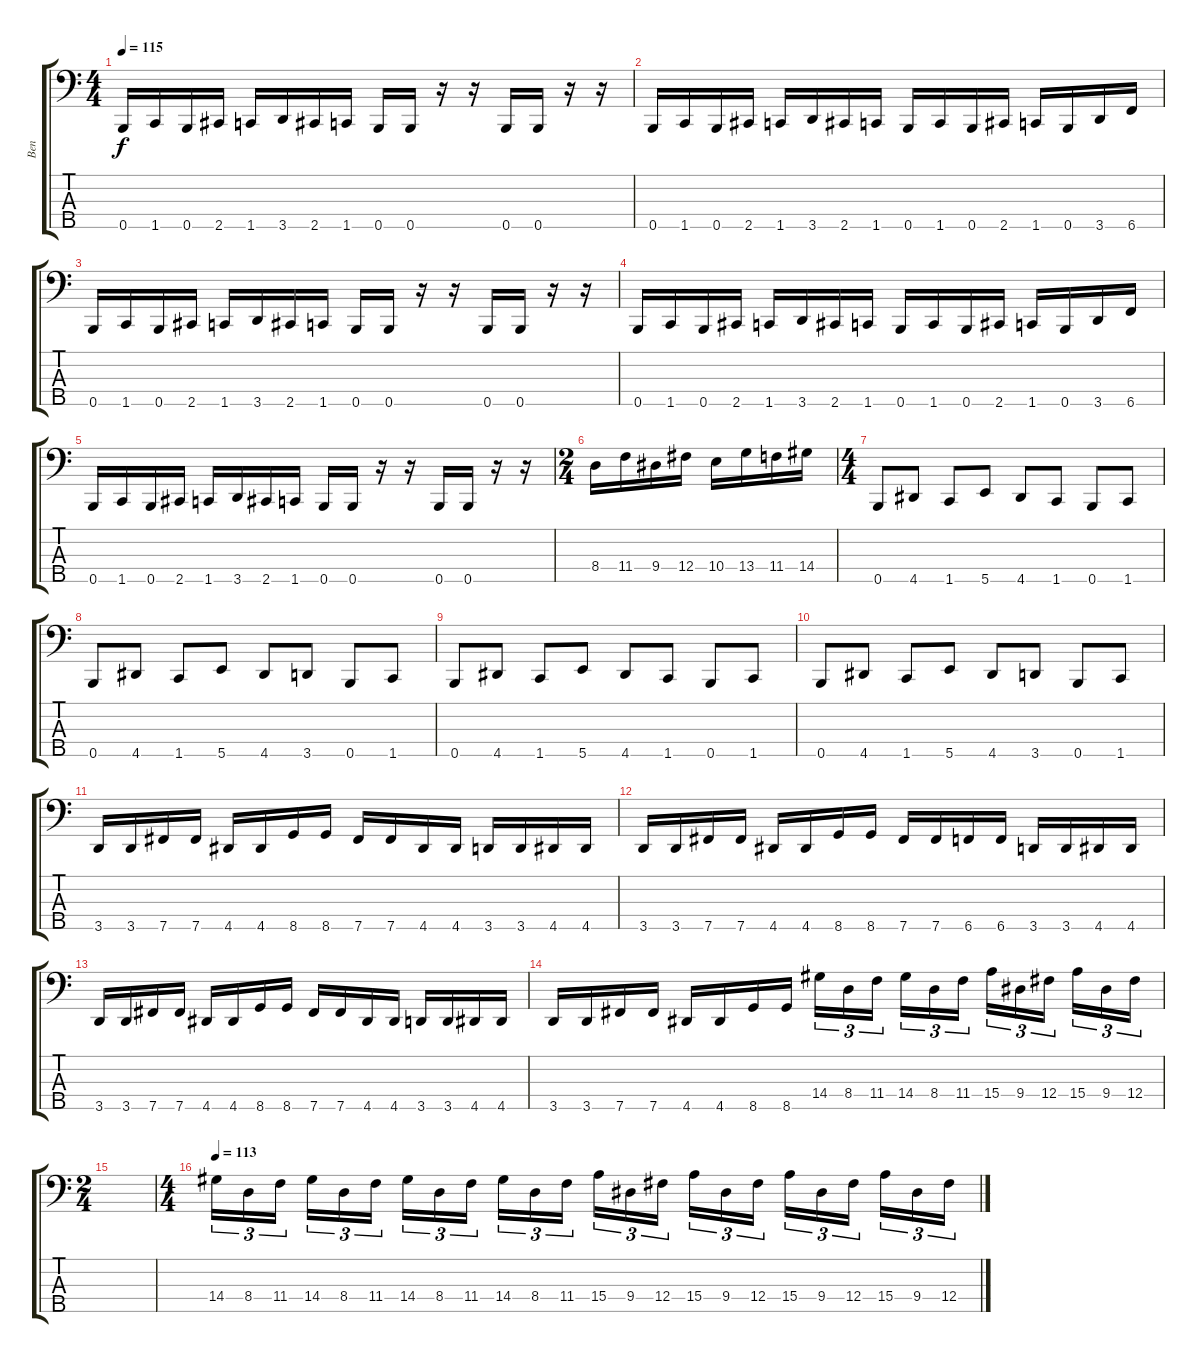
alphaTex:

\track ("Ben" "Ben") {instrument electricbasspick}
\staff {score tabs}
\tuning (A2 E2 B1 Gb1 B0) {hide}
\ts (4 4)
\tempo 115
\clef f4
\ks c
0.5.16{dy f} 1.5.16 0.5.16 2.5.16 1.5.16 3.5.16 2.5.16 1.5.16 0.5.16 0.5.16 r.16 r.16 0.5.16 0.5.16 r.16 r.16 |
0.5.16 1.5.16 0.5.16 2.5.16 1.5.16 3.5.16 2.5.16 1.5.16 0.5.16 1.5.16 0.5.16 2.5.16 1.5.16 0.5.16 3.5.16 6.5.16 |
0.5.16 1.5.16 0.5.16 2.5.16 1.5.16 3.5.16 2.5.16 1.5.16 0.5.16 0.5.16 r.16 r.16 0.5.16 0.5.16 r.16 r.16 |
0.5.16 1.5.16 0.5.16 2.5.16 1.5.16 3.5.16 2.5.16 1.5.16 0.5.16 1.5.16 0.5.16 2.5.16 1.5.16 0.5.16 3.5.16 6.5.16 |
0.5.16 1.5.16 0.5.16 2.5.16 1.5.16 3.5.16 2.5.16 1.5.16 0.5.16 0.5.16 r.16 r.16 0.5.16 0.5.16 r.16 r.16 |
\ts (2 4)
8.4.16 11.4.16 9.4.16 12.4.16 10.4.16 13.4.16 11.4.16 14.4.16 |
\ts (4 4)
0.5.8 4.5.8 1.5.8 5.5.8 4.5.8 1.5.8 0.5.8 1.5.8 |
0.5.8 4.5.8 1.5.8 5.5.8 4.5.8 3.5.8 0.5.8 1.5.8 |
0.5.8 4.5.8 1.5.8 5.5.8 4.5.8 1.5.8 0.5.8 1.5.8 |
0.5.8 4.5.8 1.5.8 5.5.8 4.5.8 3.5.8 0.5.8 1.5.8 |
3.5.16 3.5.16 7.5.16 7.5.16 4.5.16 4.5.16 8.5.16 8.5.16 7.5.16 7.5.16 4.5.16 4.5.16 3.5.16 3.5.16 4.5.16 4.5.16 |
3.5.16 3.5.16 7.5.16 7.5.16 4.5.16 4.5.16 8.5.16 8.5.16 7.5.16 7.5.16 6.5.16 6.5.16 3.5.16 3.5.16 4.5.16 4.5.16 |
3.5.16 3.5.16 7.5.16 7.5.16 4.5.16 4.5.16 8.5.16 8.5.16 7.5.16 7.5.16 4.5.16 4.5.16 3.5.16 3.5.16 4.5.16 4.5.16 |
3.5.16 3.5.16 7.5.16 7.5.16 4.5.16 4.5.16 8.5.16 8.5.16 14.4.16{tu (3 2)} 8.4.16{tu (3 2)} 11.4.16{tu (3 2) beam splitsecondary} 14.4.16{tu (3 2)} 8.4.16{tu (3 2)} 11.4.16{tu (3 2)} 15.4.16{tu (3 2)} 9.4.16{tu (3 2)} 12.4.16{tu (3 2) beam splitsecondary} 15.4.16{tu (3 2)} 9.4.16{tu (3 2)} 12.4.16{tu (3 2)} |
\ts (2 4)
|
\ts (4 4)
\tempo 113
14.4.16{tu (3 2)} 8.4.16{tu (3 2)} 11.4.16{tu (3 2) beam splitsecondary} 14.4.16{tu (3 2)} 8.4.16{tu (3 2)} 11.4.16{tu (3 2)} 14.4.16{tu (3 2)} 8.4.16{tu (3 2)} 11.4.16{tu (3 2) beam splitsecondary} 14.4.16{tu (3 2)} 8.4.16{tu (3 2)} 11.4.16{tu (3 2)} 15.4.16{tu (3 2)} 9.4.16{tu (3 2)} 12.4.16{tu (3 2) beam splitsecondary} 15.4.16{tu (3 2)} 9.4.16{tu (3 2)} 12.4.16{tu (3 2)} 15.4.16{tu (3 2)} 9.4.16{tu (3 2)} 12.4.16{tu (3 2) beam splitsecondary} 15.4.16{tu (3 2)} 9.4.16{tu (3 2)} 12.4.16{tu (3 2)}
